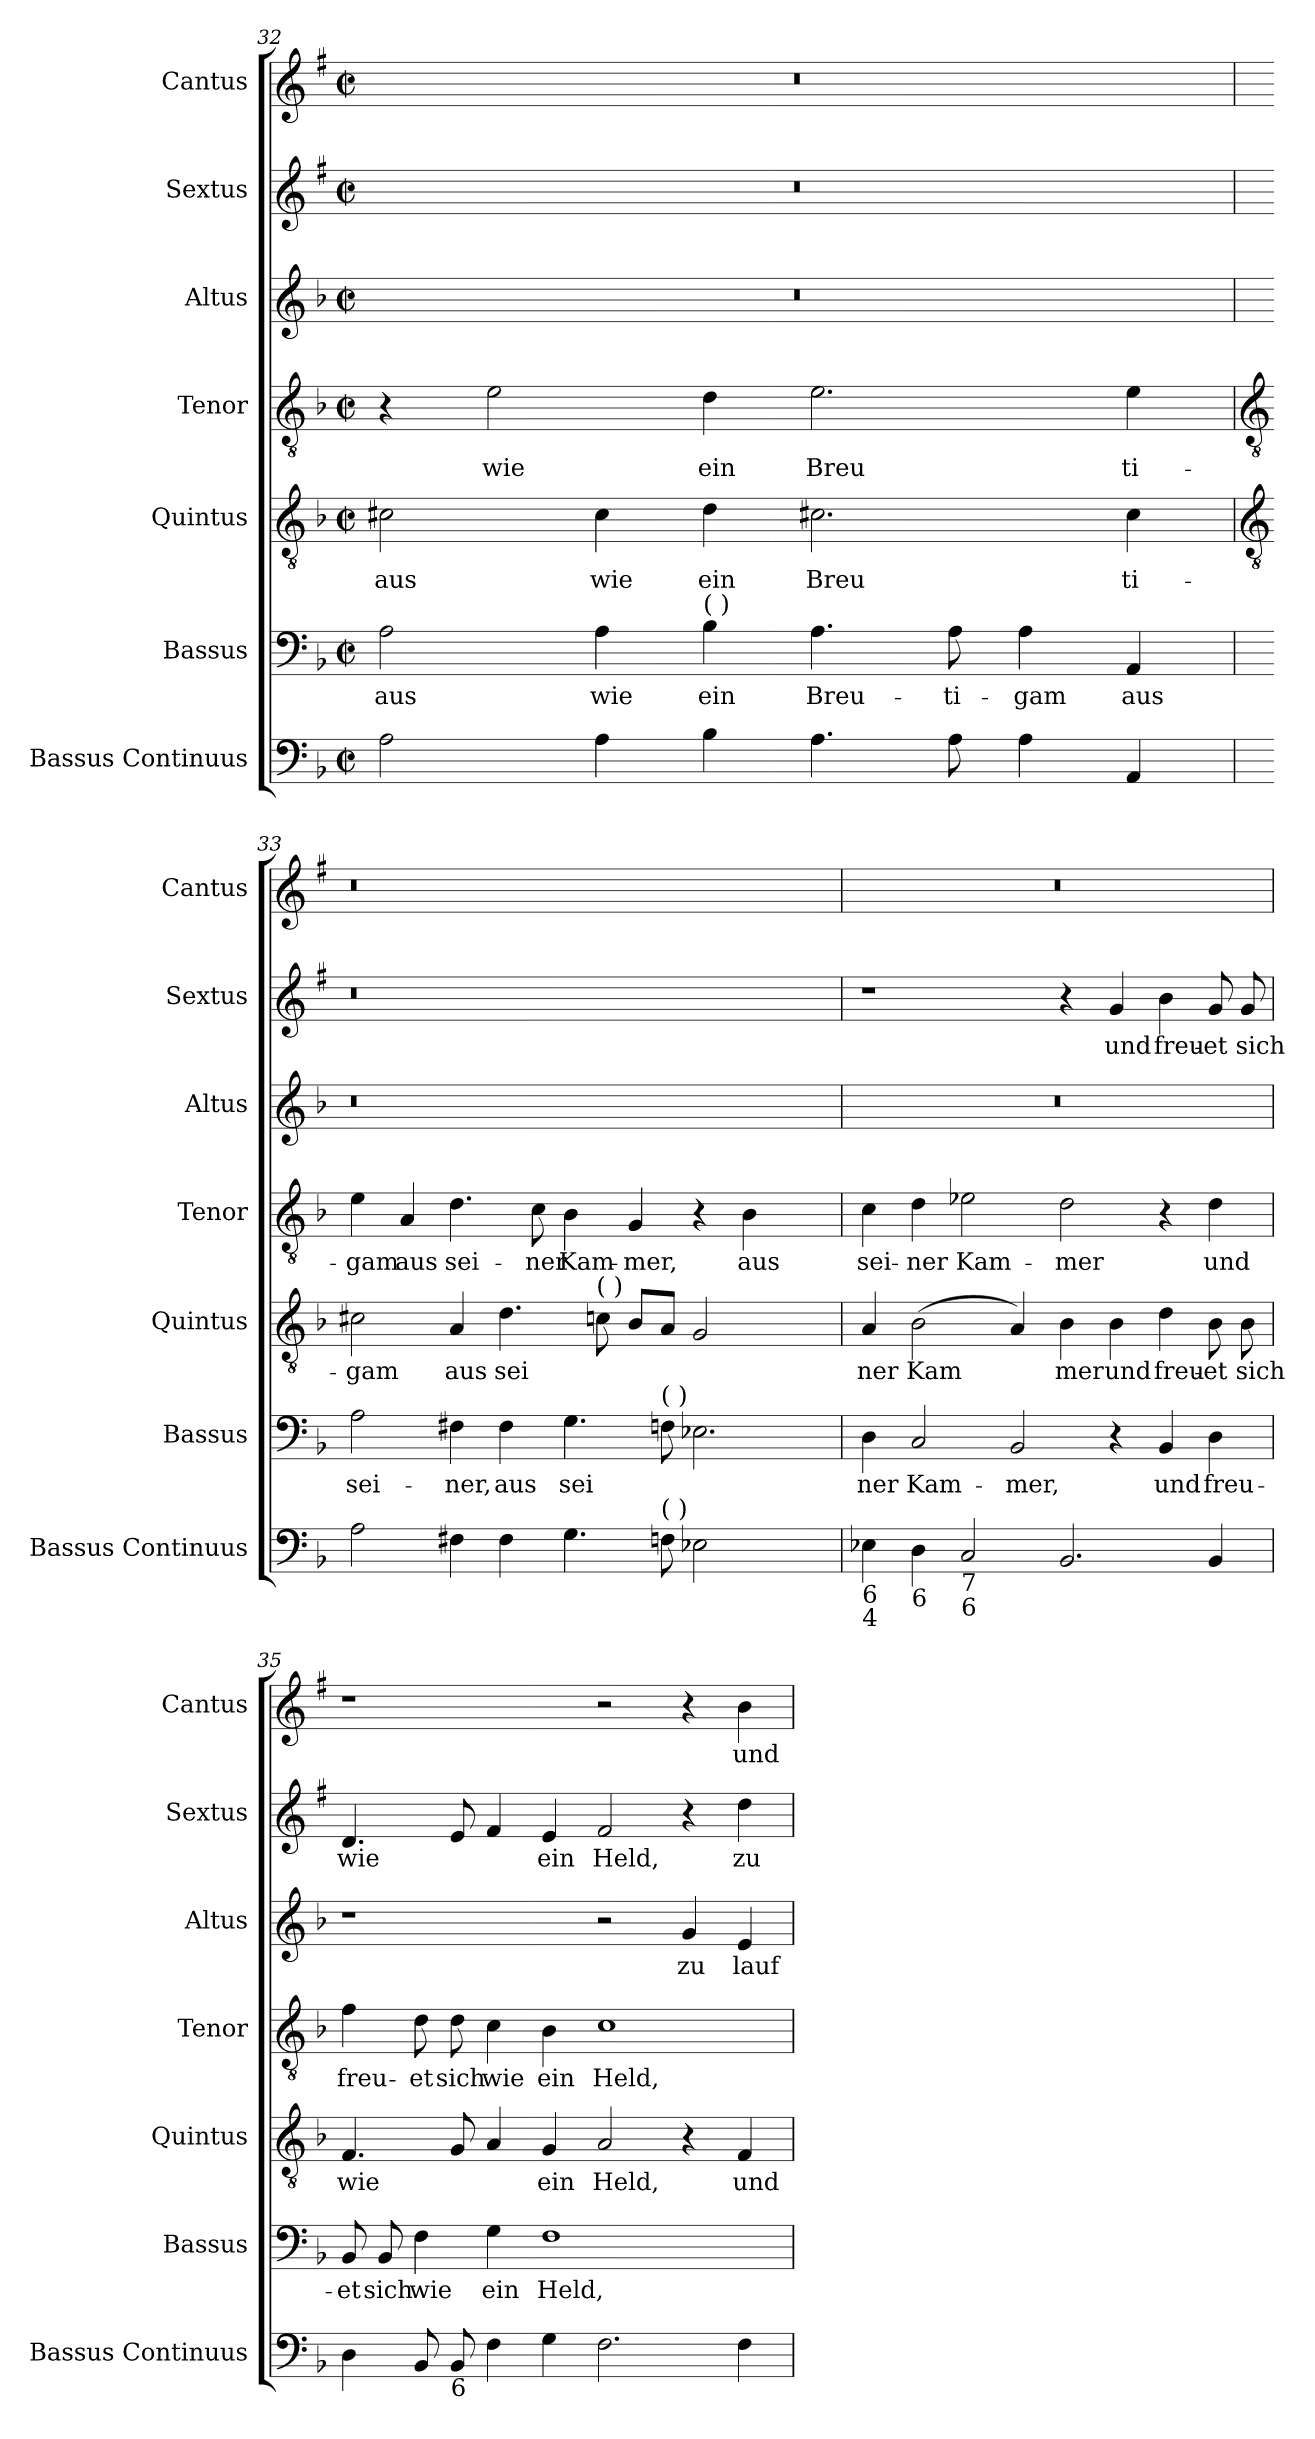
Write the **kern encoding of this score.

**kern	**kern	**text	**kern	**text	**kern	**text	**kern	**text	**kern	**text	**kern	**text
*part7	*part6	*part6	*part5	*part5	*part4	*part4	*part3	*part3	*part2	*part2	*part1	*part1
*staff7	*staff6	*staff6	*staff5	*staff5	*staff4	*staff4	*staff3	*staff3	*staff2	*staff2	*staff1	*staff1
*I"Bassus Continuus	*I"Bassus	*	*I"Quintus	*	*I"Tenor	*	*I"Altus	*	*I"Sextus	*	*I"Cantus	*
*I'Bassus Continuus	*I'Bassus	*	*I'Quintus	*	*I'Tenor	*	*I'Altus	*	*I'Sextus	*	*I'Cantus	*
!!LO:LB:g=z
*clefF4	*clefF4	*	*clefGv2	*	*clefGv2	*	*clefG2	*	*clefG2	*	*clefG2	*
*	*	*	*	*	*	*	*	*	*ITrd1c2	*	*ITrd1c2	*
*k[b-]	*k[b-]	*	*k[b-]	*	*k[b-]	*	*k[b-]	*	*k[b-]	*	*k[b-]	*
*F:	*F:	*	*F:	*	*F:	*	*F:	*	*F:	*	*F:	*
*M4/2	*M4/2	*	*M4/2	*	*M4/2	*	*M4/2	*	*M4/2	*	*M4/2	*
*met(c|)	*met(c|)	*	*met(c|)	*	*met(c|)	*	*met(c|)	*	*met(c|)	*	*met(c|)	*
=32	=32	=32	=32	=32	=32	=32	=32	=32	=32	=32	=32	=32
!	!	!LO:LY:b	!	!LO:LY:b	!	!	!	!	!	!	!	!
2A	2A	-aus	2c#X	-aus	4r	.	0r	.	0r	.	0r	.
!	!	!	!	!	!	!LO:LY:b	!	!	!	!	!	!
.	.	.	.	.	2e	wie	.	.	.	.	.	.
!	!	!LO:LY:b	!	!LO:LY:b	!	!	!	!	!	!	!	!
4A	4A	wie	4c#	wie	.	.	.	.	.	.	.	.
!	!LO:TX:a:t=(  )	!	!	!	!	!	!	!	!	!	!	!
!	!	!LO:LY:b	!	!LO:LY:b	!	!LO:LY:b	!	!	!	!	!	!
4B-	4B-	ein	4d	ein	4d	ein	.	.	.	.	.	.
!	!	!LO:LY:b	!	!LO:LY:b	!	!LO:LY:b	!	!	!	!	!	!
4.A	4.A	Breu-	2.c#X	Breu	2.e	Breu	.	.	.	.	.	.
!	!	!LO:LY:b	!	!	!	!	!	!	!	!	!	!
8A	8A	-ti-	.	.	.	.	.	.	.	.	.	.
!	!	!LO:LY:b	!	!	!	!	!	!	!	!	!	!
4A	4A	-gam	.	.	.	.	.	.	.	.	.	.
!	!	!LO:LY:b	!	!LO:LY:b	!	!LO:LY:b	!	!	!	!	!	!
4AA	4AA	aus	4c#	ti-	4e	ti-	.	.	.	.	.	.
!!LO:LB:g=z
=33	=33	=33	=33	=33	=33	=33	=33	=33	=33	=33	=33	=33
*	*	*	*clefGv2	*	*clefGv2	*	*	*	*	*	*	*
!	!	!LO:LY:b	!	!LO:LY:b	!	!LO:LY:b	!	!	!	!	!	!
2A	2A	sei-	2c#	-gam	4e	-gam	0r	.	0r	.	0r	.
!	!	!	!	!	!	!LO:LY:b	!	!	!	!	!	!
.	.	.	.	.	4A	aus	.	.	.	.	.	.
!	!	!LO:LY:b	!	!LO:LY:b	!	!LO:LY:b	!	!	!	!	!	!
4F#X	4F#X	-ner,	4A	aus	4.d	sei-	.	.	.	.	.	.
!	!	!LO:LY:b	!	!LO:LY:b	!	!	!	!	!	!	!	!
4F#	4F#	aus	4.d	sei	.	.	.	.	.	.	.	.
!	!	!	!	!	!	!LO:LY:b	!	!	!	!	!	!
.	.	.	.	.	8c	-ner	.	.	.	.	.	.
!	!	!LO:LY:b	!	!	!	!LO:LY:b	!	!	!	!	!	!
4.G	4.G	sei	.	.	4B-	Kam-	.	.	.	.	.	.
!	!	!	!LO:TX:a:t=(  )	!	!	!	!	!	!	!	!	!
.	.	.	8c	.	.	.	.	.	.	.	.	.
!	!	!	!	!	!	!LO:LY:b	!	!	!	!	!	!
.	.	.	8B-L	.	4G	-mer,	.	.	.	.	.	.
!	!LO:TX:a:t=(  )	!	!	!	!	!	!	!	!	!	!	!
!LO:TX:a:t=(  )	!	!	!	!	!	!	!	!	!	!	!	!
8F	8F	.	8AJ	.	.	.	.	.	.	.	.	.
2E-X	2.E-X	.	2G	.	4r	.	.	.	.	.	.	.
!	!	!	!	!	!	!LO:LY:b	!	!	!	!	!	!
.	.	.	.	.	4B-	aus	.	.	.	.	.	.
4ryy	.	.	4ryy	.	4ryy	.	4ryy	.	4ryy	.	4ryy	.
=34	=34	=34	=34	=34	=34	=34	=34	=34	=34	=34	=34	=34
!LO:TX:b:t=6\n4	!	!	!	!	!	!	!	!	!	!	!	!
!	!	!LO:LY:b	!	!LO:LY:b	!	!LO:LY:b	!	!	!	!	!	!
4E-X	4D	ner	4A	ner	4c	sei-	0r	.	1r	.	0r	.
!LO:TX:b:t=6	!	!	!	!	!	!	!	!	!	!	!	!
!	!	!LO:LY:b	!	!LO:LY:b	!	!LO:LY:b	!	!	!	!	!	!
4D	2C	Kam-	(>2B-	Kam	4d	-ner	.	.	.	.	.	.
!LO:TX:b:t=7	!	!	!	!	!	!	!	!	!	!	!	!
!LO:TX:b:t=6	!	!	!	!	!	!	!	!	!	!	!	!
!	!	!	!	!	!	!LO:LY:b	!	!	!	!	!	!
2C	.	.	.	.	2e-X	Kam-	.	.	.	.	.	.
!	!	!LO:LY:b	!	!	!	!	!	!	!	!	!	!
.	2BB-	-mer,	4A)	.	.	.	.	.	.	.	.	.
!	!	!	!	!LO:LY:b	!	!LO:LY:b	!	!	!	!	!	!
2.BB-	.	.	4B-	mer	2d	-mer	.	.	4r	.	.	.
!	!	!	!	!LO:LY:b	!	!	!	!	!	!LO:LY:b	!	!
.	4r	.	4B-	und	.	.	.	.	4f	und	.	.
!	!	!LO:LY:b	!	!LO:LY:b	!	!	!	!	!	!LO:LY:b	!	!
.	4BB-	und	4d	freu-	4r	.	.	.	4a	freu-	.	.
!	!	!LO:LY:b	!	!LO:LY:b	!	!LO:LY:b	!	!	!	!LO:LY:b	!	!
4BB-	4D	freu-	8B-	-et	4d	und	.	.	8f	-et	.	.
!	!	!	!	!LO:LY:b	!	!	!	!	!	!LO:LY:b	!	!
.	.	.	8B-	sich	.	.	.	.	8f	sich	.	.
!!LO:LB:g=z
=35	=35	=35	=35	=35	=35	=35	=35	=35	=35	=35	=35	=35
!	!	!LO:LY:b	!	!LO:LY:b	!	!LO:LY:b	!	!	!	!LO:LY:b	!	!
4D	8BB-	-et	4.F	wie	4f	freu-	1r	.	4.c	wie	1r	.
!	!	!LO:LY:b	!	!	!	!	!	!	!	!	!	!
.	8BB-	sich	.	.	.	.	.	.	.	.	.	.
!	!	!LO:LY:b	!	!	!	!LO:LY:b	!	!	!	!	!	!
8BB-	4F	wie	.	.	8d	-et	.	.	.	.	.	.
!LO:TX:b:t=6	!	!	!	!	!	!	!	!	!	!	!	!
!	!	!	!	!LO:LY:b	!	!LO:LY:b	!	!	!	!	!	!
8BB-	.	.	8G	.	8d	sich	.	.	8d	.	.	.
!	!	!LO:LY:b	!	!	!	!LO:LY:b	!	!	!	!	!	!
4F	4G	ein	4A	.	4c	wie	.	.	4e	.	.	.
!	!	!LO:LY:b	!	!LO:LY:b	!	!LO:LY:b	!	!	!	!LO:LY:b	!	!
4G	1F	Held,	4G	ein	4B-	ein	.	.	4d	ein	.	.
!	!	!	!	!LO:LY:b	!	!LO:LY:b	!	!	!	!LO:LY:b	!	!
2.F	.	.	2A	Held,	1c	Held,	2r	.	2e	Held,	2r	.
!	!	!	!	!	!	!	!	!LO:LY:b	!	!	!	!
.	.	.	4r	.	.	.	4g	zu	4r	.	4r	.
!	!	!	!	!LO:LY:b	!	!	!	!LO:LY:b	!	!LO:LY:b	!	!LO:LY:b
4F	4ryy	.	4F	und	.	.	4e	lauf-	4cc	zu	4a	und
=	=	=	=	=	=	=	=	=	=	=	=	=
*-	*-	*-	*-	*-	*-	*-	*-	*-	*-	*-	*-	*-
